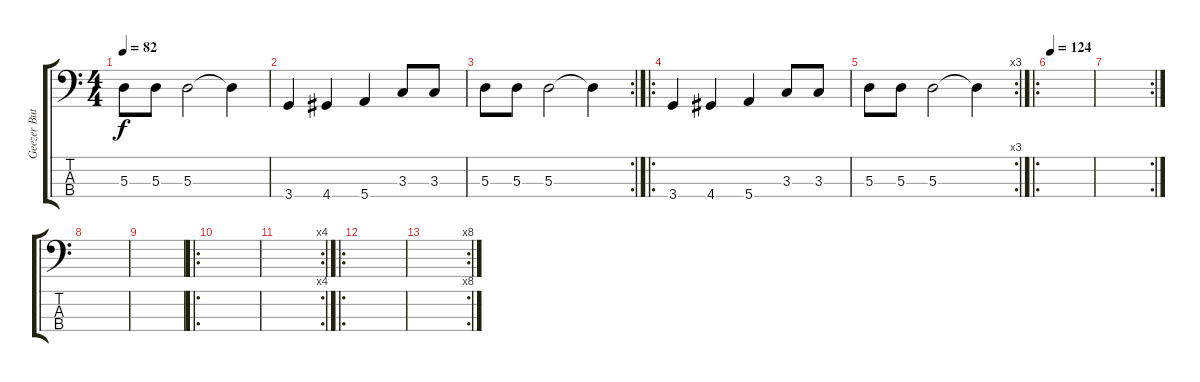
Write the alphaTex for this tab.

\track ("Geezer Butler" "Geezer But") {instrument electricbassfinger}
\staff {score tabs}
\tuning (G2 D2 A1 E1) {hide}
\ts (4 4)
\tempo 82
\clef f4
\ks c
5.3.8{dy f} 5.3.8 5.3.2 5.3{t}.4 |
3.4.4 4.4.4 5.4.4 3.3.8 3.3.8 |
\rc 2
5.3.8 5.3.8 5.3.2 5.3{t}.4 |
\ro
3.4.4 4.4.4 5.4.4 3.3.8 3.3.8 |
\rc 3
5.3.8 5.3.8 5.3.2 5.3{t}.4 |
\ro
\tempo 124
|
\rc 2
|
|
|
\ro
|
\rc 4
|
\ro
|
\rc 8
